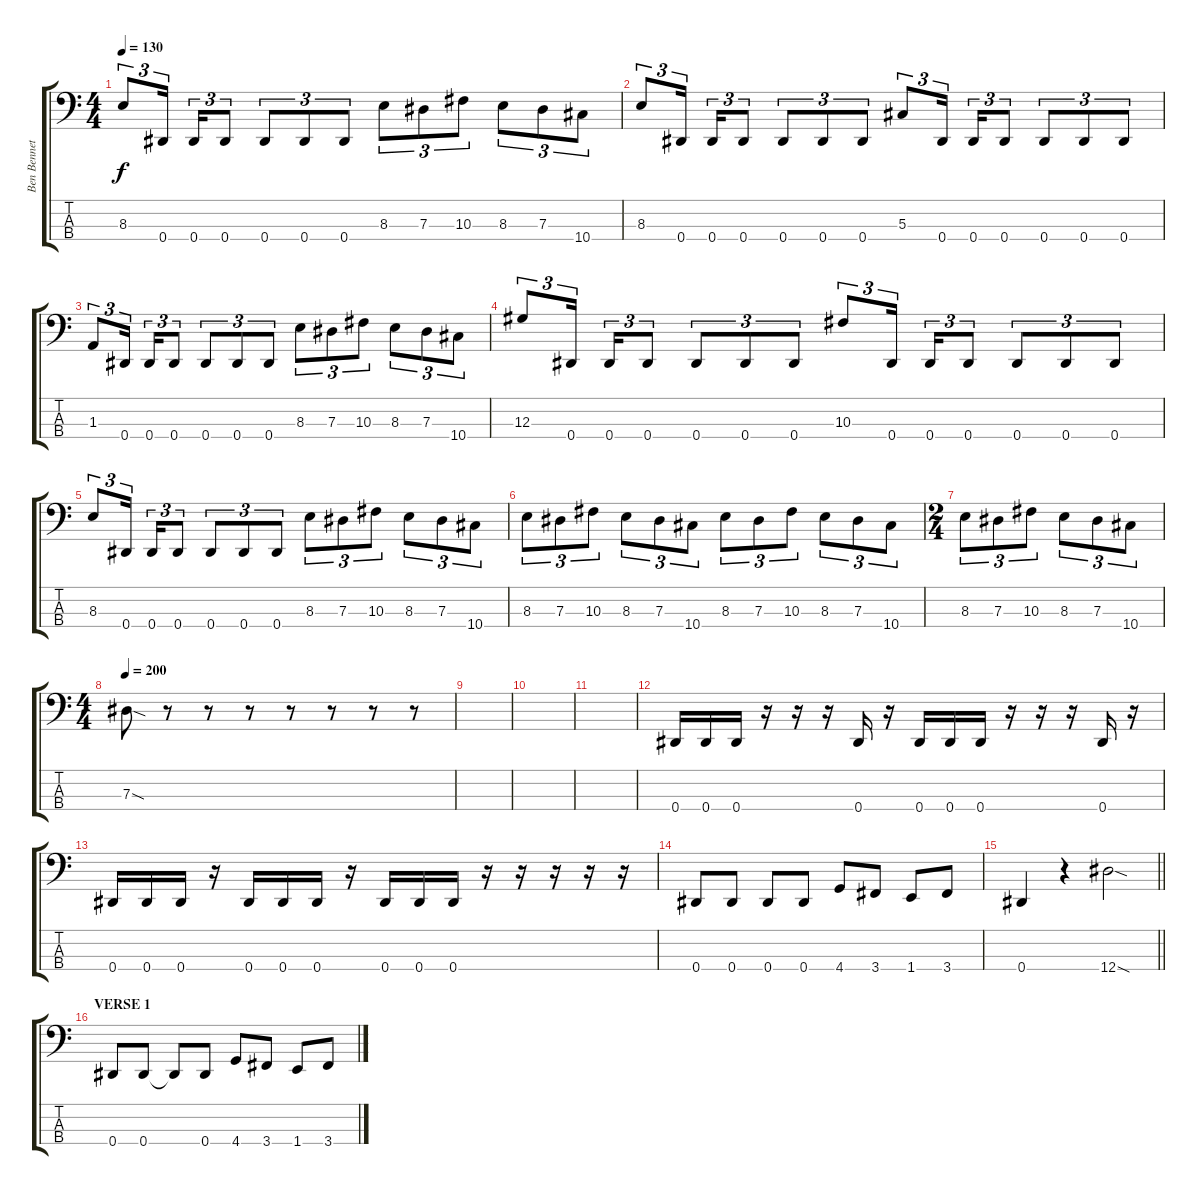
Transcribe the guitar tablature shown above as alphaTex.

\track ("Ben Bennett" "Ben Bennet") {instrument electricbassfinger}
\staff {score tabs}
\tuning (Gb2 Db2 Ab1 Eb1) {hide}
\ts (4 4)
\tempo 130
\clef f4
\ks c
8.3.8{tu (3 2) dy f} 0.4.16{tu (3 2) beam splitsecondary} 0.4.16{tu (3 2)} 0.4.8{tu (3 2)} 0.4.8{tu (3 2)} 0.4.8{tu (3 2)} 0.4.8{tu (3 2)} 8.3.8{tu (3 2)} 7.3.8{tu (3 2)} 10.3.8{tu (3 2)} 8.3.8{tu (3 2)} 7.3.8{tu (3 2)} 10.4.8{tu (3 2)} |
8.3.8{tu (3 2)} 0.4.16{tu (3 2) beam splitsecondary} 0.4.16{tu (3 2)} 0.4.8{tu (3 2)} 0.4.8{tu (3 2)} 0.4.8{tu (3 2)} 0.4.8{tu (3 2)} 5.3.8{tu (3 2)} 0.4.16{tu (3 2) beam splitsecondary} 0.4.16{tu (3 2)} 0.4.8{tu (3 2)} 0.4.8{tu (3 2)} 0.4.8{tu (3 2)} 0.4.8{tu (3 2)} |
1.3.8{tu (3 2)} 0.4.16{tu (3 2) beam splitsecondary} 0.4.16{tu (3 2)} 0.4.8{tu (3 2)} 0.4.8{tu (3 2)} 0.4.8{tu (3 2)} 0.4.8{tu (3 2)} 8.3.8{tu (3 2)} 7.3.8{tu (3 2)} 10.3.8{tu (3 2)} 8.3.8{tu (3 2)} 7.3.8{tu (3 2)} 10.4.8{tu (3 2)} |
12.3.8{tu (3 2)} 0.4.16{tu (3 2) beam splitsecondary} 0.4.16{tu (3 2)} 0.4.8{tu (3 2)} 0.4.8{tu (3 2)} 0.4.8{tu (3 2)} 0.4.8{tu (3 2)} 10.3.8{tu (3 2)} 0.4.16{tu (3 2) beam splitsecondary} 0.4.16{tu (3 2)} 0.4.8{tu (3 2)} 0.4.8{tu (3 2)} 0.4.8{tu (3 2)} 0.4.8{tu (3 2)} |
8.3.8{tu (3 2)} 0.4.16{tu (3 2) beam splitsecondary} 0.4.16{tu (3 2)} 0.4.8{tu (3 2)} 0.4.8{tu (3 2)} 0.4.8{tu (3 2)} 0.4.8{tu (3 2)} 8.3.8{tu (3 2)} 7.3.8{tu (3 2)} 10.3.8{tu (3 2)} 8.3.8{tu (3 2)} 7.3.8{tu (3 2)} 10.4.8{tu (3 2)} |
8.3.8{tu (3 2)} 7.3.8{tu (3 2)} 10.3.8{tu (3 2)} 8.3.8{tu (3 2)} 7.3.8{tu (3 2)} 10.4.8{tu (3 2)} 8.3.8{tu (3 2)} 7.3.8{tu (3 2)} 10.3.8{tu (3 2)} 8.3.8{tu (3 2)} 7.3.8{tu (3 2)} 10.4.8{tu (3 2)} |
\ts (2 4)
8.3.8{tu (3 2)} 7.3.8{tu (3 2)} 10.3.8{tu (3 2)} 8.3.8{tu (3 2)} 7.3.8{tu (3 2)} 10.4.8{tu (3 2)} |
\ts (4 4)
\tempo 200
7.3{sod}.8 r.8 r.8 r.8 r.8 r.8 r.8 r.8 |
|
|
|
0.4.16 0.4.16 0.4.16 r.16 r.16 r.16 0.4.16 r.16 0.4.16 0.4.16 0.4.16 r.16 r.16 r.16 0.4.16 r.16 |
0.4.16 0.4.16 0.4.16 r.16 0.4.16 0.4.16 0.4.16 r.16 0.4.16 0.4.16 0.4.16 r.16 r.16 r.16 r.16 r.16 |
0.4.8 0.4.8 0.4.8 0.4.8 4.4.8 3.4.8 1.4.8 3.4.8 |
\barLineRight lightlight
0.4.4 r.4 12.4{sod}.2{instrument electricbassfinger} |
\section ("" "VERSE 1")
0.4.8{instrument slapbass2} 0.4.8 0.4{t}.8 0.4.8 4.4.8 3.4.8 1.4.8 3.4.8
